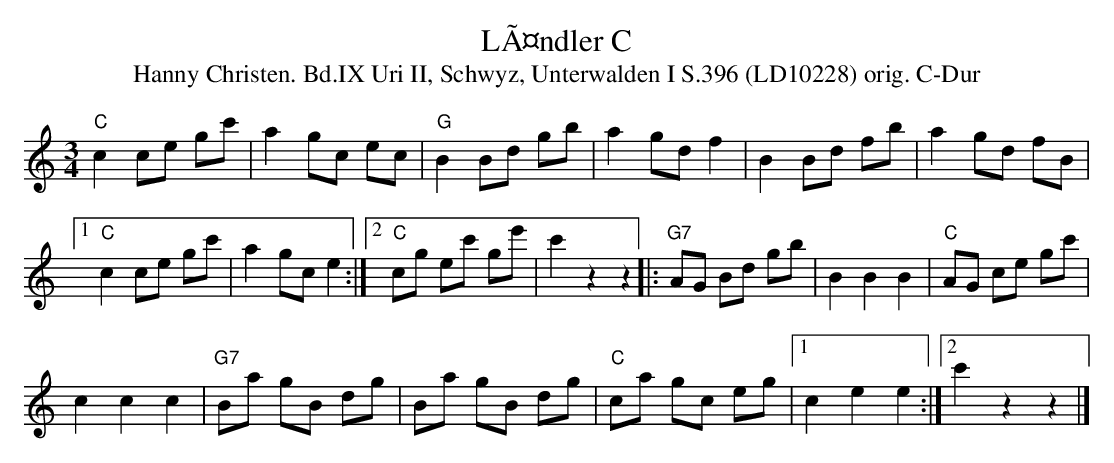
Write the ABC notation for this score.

X:1
T:LÃ¤ndler C
T:Hanny Christen. Bd.IX Uri II, Schwyz, Unterwalden I S.396 (LD10228) orig. C-Dur
M:3/4
L:1/8
K:C
"C"c2 ce gc' | a2 gc ec | "G"B2 Bd gb | a2 gd f2 | B2 Bd fb | a2 gd fB |1
"C"c2 ce gc' | a2 gc e2 :|2 "C"cg ec' ge' | c'2 z2z2 |: "G7"AG Bd gb | B2B2B2 | "C"AG ce gc' |
c2c2c2 | "G7"Ba gB dg | Ba gB dg | "C"ca gc eg |1 c2e2e2 :|2 c'2 z2z2 |]
